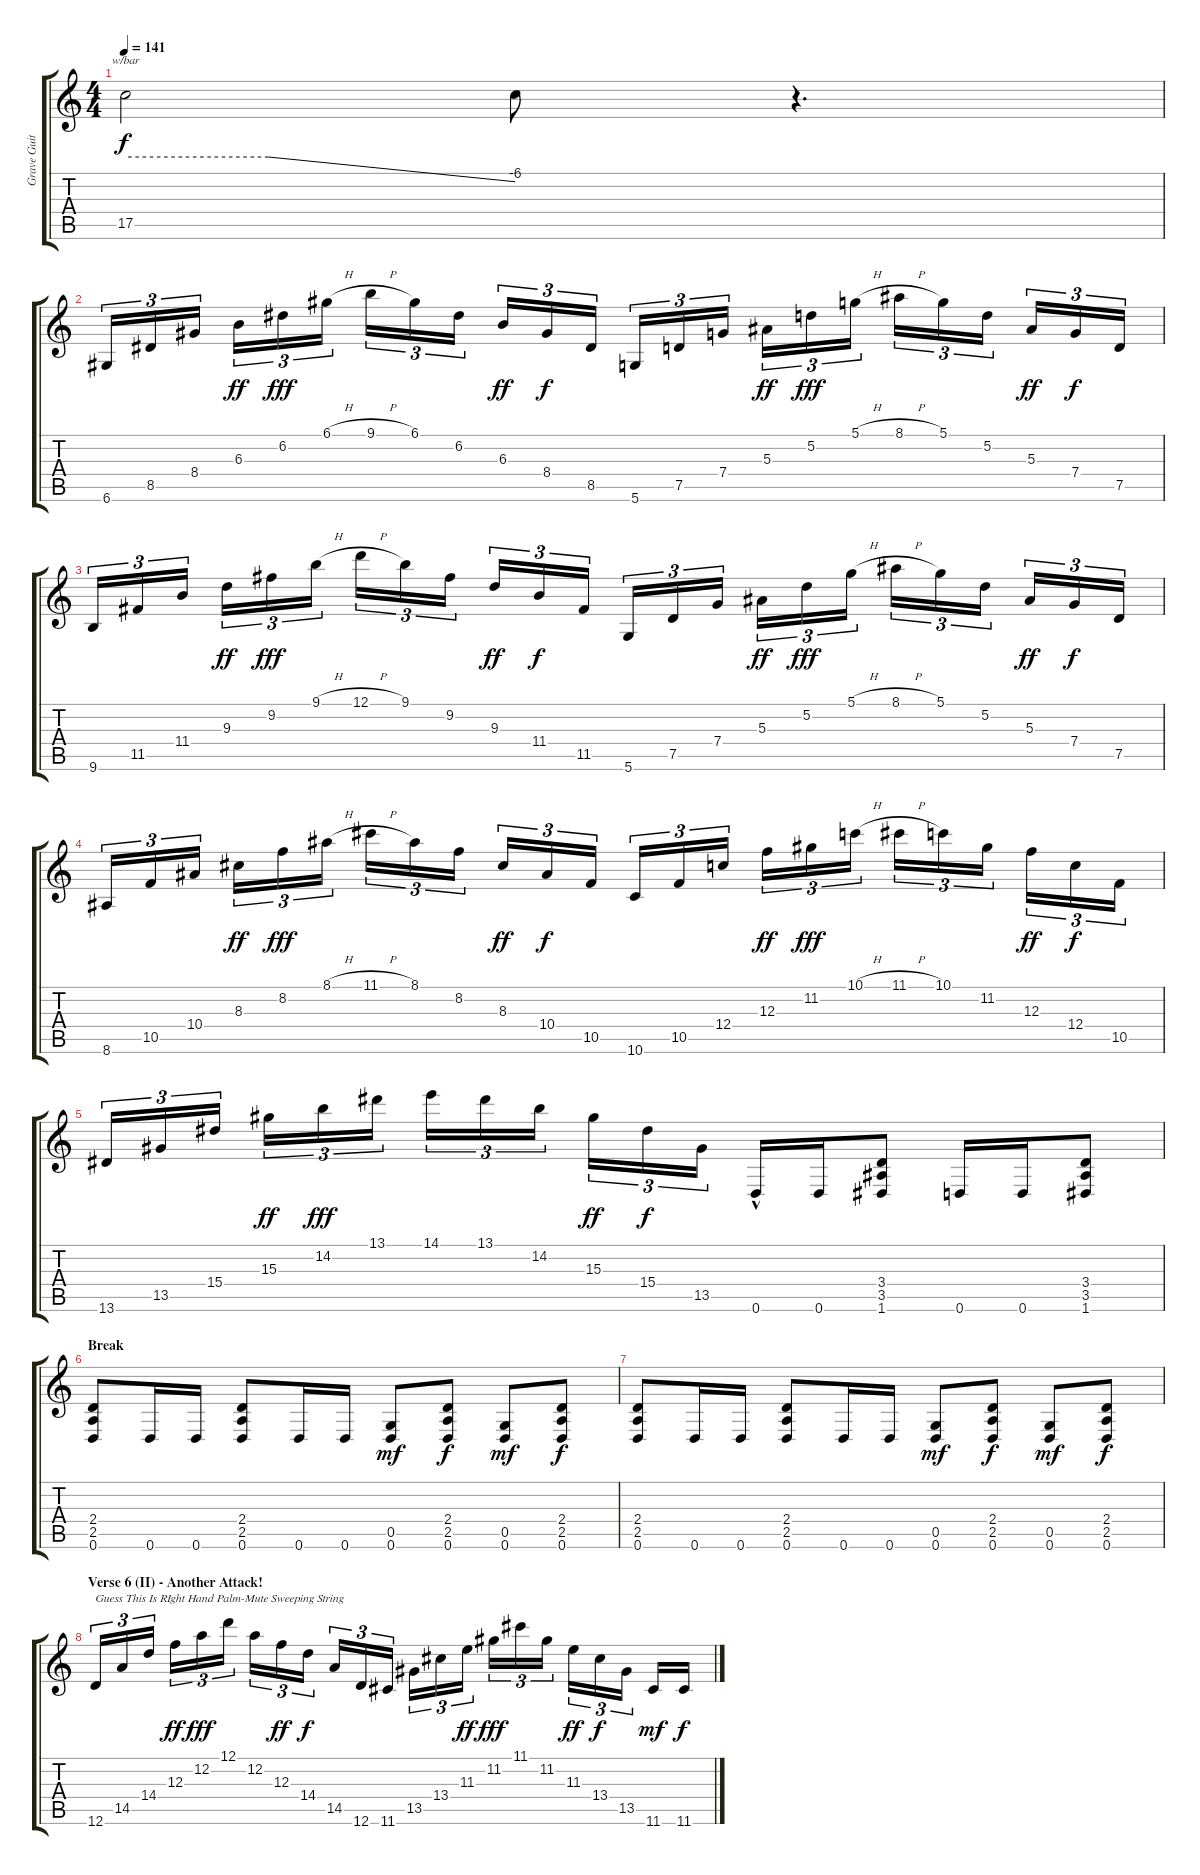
\track ("Grave Guitar (Pan Left)" "Grave Guit") {instrument distortionguitar}
\staff {score tabs}
\tuning (D4 A3 F3 C3 G2 D2) {hide}
\ts (4 4)
\tempo 141
\clef g2
\ks c
17.5.2{tbe (custom default 0 0 22 0 60 -24) dy f} 17.5{t}.8 r.4{d} |
6.6.16{tu (3 2)} 8.5.16{tu (3 2)} 8.4.16{tu (3 2)} 6.3.16{tu (3 2) dy ff} 6.2.16{tu (3 2) dy fff} 6.1{h}.16{tu (3 2)} 9.1{h}.16{tu (3 2)} 6.1.16{tu (3 2)} 6.2.16{tu (3 2)} 6.3.16{tu (3 2) dy ff} 8.4.16{tu (3 2) dy f} 8.5.16{tu (3 2)} 5.6.16{tu (3 2)} 7.5.16{tu (3 2)} 7.4.16{tu (3 2)} 5.3.16{tu (3 2) dy ff} 5.2.16{tu (3 2) dy fff} 5.1{h}.16{tu (3 2)} 8.1{h}.16{tu (3 2)} 5.1.16{tu (3 2)} 5.2.16{tu (3 2)} 5.3.16{tu (3 2) dy ff} 7.4.16{tu (3 2) dy f} 7.5.16{tu (3 2)} |
9.6.16{tu (3 2)} 11.5.16{tu (3 2)} 11.4.16{tu (3 2)} 9.3.16{tu (3 2) dy ff} 9.2.16{tu (3 2) dy fff} 9.1{h}.16{tu (3 2)} 12.1{h}.16{tu (3 2)} 9.1.16{tu (3 2)} 9.2.16{tu (3 2)} 9.3.16{tu (3 2) dy ff} 11.4.16{tu (3 2) dy f} 11.5.16{tu (3 2)} 5.6.16{tu (3 2)} 7.5.16{tu (3 2)} 7.4.16{tu (3 2)} 5.3.16{tu (3 2) dy ff} 5.2.16{tu (3 2) dy fff} 5.1{h}.16{tu (3 2)} 8.1{h}.16{tu (3 2)} 5.1.16{tu (3 2)} 5.2.16{tu (3 2)} 5.3.16{tu (3 2) dy ff} 7.4.16{tu (3 2) dy f} 7.5.16{tu (3 2)} |
8.6.16{tu (3 2)} 10.5.16{tu (3 2)} 10.4.16{tu (3 2)} 8.3.16{tu (3 2) dy ff} 8.2.16{tu (3 2) dy fff} 8.1{h}.16{tu (3 2)} 11.1{h}.16{tu (3 2)} 8.1.16{tu (3 2)} 8.2.16{tu (3 2)} 8.3.16{tu (3 2) dy ff} 10.4.16{tu (3 2) dy f} 10.5.16{tu (3 2)} 10.6.16{tu (3 2)} 10.5.16{tu (3 2)} 12.4.16{tu (3 2)} 12.3.16{tu (3 2) dy ff} 11.2.16{tu (3 2) dy fff} 10.1{h}.16{tu (3 2)} 11.1{h}.16{tu (3 2)} 10.1.16{tu (3 2)} 11.2.16{tu (3 2)} 12.3.16{tu (3 2) dy ff} 12.4.16{tu (3 2) dy f} 10.5.16{tu (3 2)} |
13.6.16{tu (3 2)} 13.5.16{tu (3 2)} 15.4.16{tu (3 2)} 15.3.16{tu (3 2) dy ff} 14.2.16{tu (3 2) dy fff} 13.1.16{tu (3 2)} 14.1.16{tu (3 2)} 13.1.16{tu (3 2)} 14.2.16{tu (3 2)} 15.3.16{tu (3 2) dy ff} 15.4.16{tu (3 2) dy f} 13.5.16{tu (3 2)} 0.6{hac}.16 0.6.16 (3.4 3.5 1.6).8 0.6.16 0.6.16 (3.4 3.5 1.6).8 |
\section ("" "Break")
(2.4 2.5 0.6).8 0.6.16 0.6.16 (2.4 2.5 0.6).8 0.6.16 0.6.16 (0.5 0.6).8{dy mf} (2.4 2.5 0.6).8{dy f} (0.5 0.6).8{dy mf} (2.4 2.5 0.6).8{dy f} |
(2.4 2.5 0.6).8 0.6.16 0.6.16 (2.4 2.5 0.6).8 0.6.16 0.6.16 (0.5 0.6).8{dy mf} (2.4 2.5 0.6).8{dy f} (0.5 0.6).8{dy mf} (2.4 2.5 0.6).8{dy f} |
\section ("" "Verse 6 (II) - Another Attack! ")
12.6.16{tu (3 2) txt "Guess This Is RIght Hand Palm-Mute Sweeping String"} 14.5.16{tu (3 2)} 14.4.16{tu (3 2)} 12.3.16{tu (3 2) dy ff} 12.2.16{tu (3 2) dy fff} 12.1.16{tu (3 2)} 12.2.16{tu (3 2)} 12.3.16{tu (3 2) dy ff} 14.4.16{tu (3 2) dy f} 14.5.16{tu (3 2)} 12.6.16{tu (3 2)} 11.6.16{tu (3 2)} 13.5.16{tu (3 2)} 13.4.16{tu (3 2)} 11.3.16{tu (3 2) dy ff} 11.2.16{tu (3 2) dy fff} 11.1.16{tu (3 2)} 11.2.16{tu (3 2)} 11.3.16{tu (3 2) dy ff} 13.4.16{tu (3 2) dy f} 13.5.16{tu (3 2)} 11.6.16{dy mf} 11.6.16{dy f}
